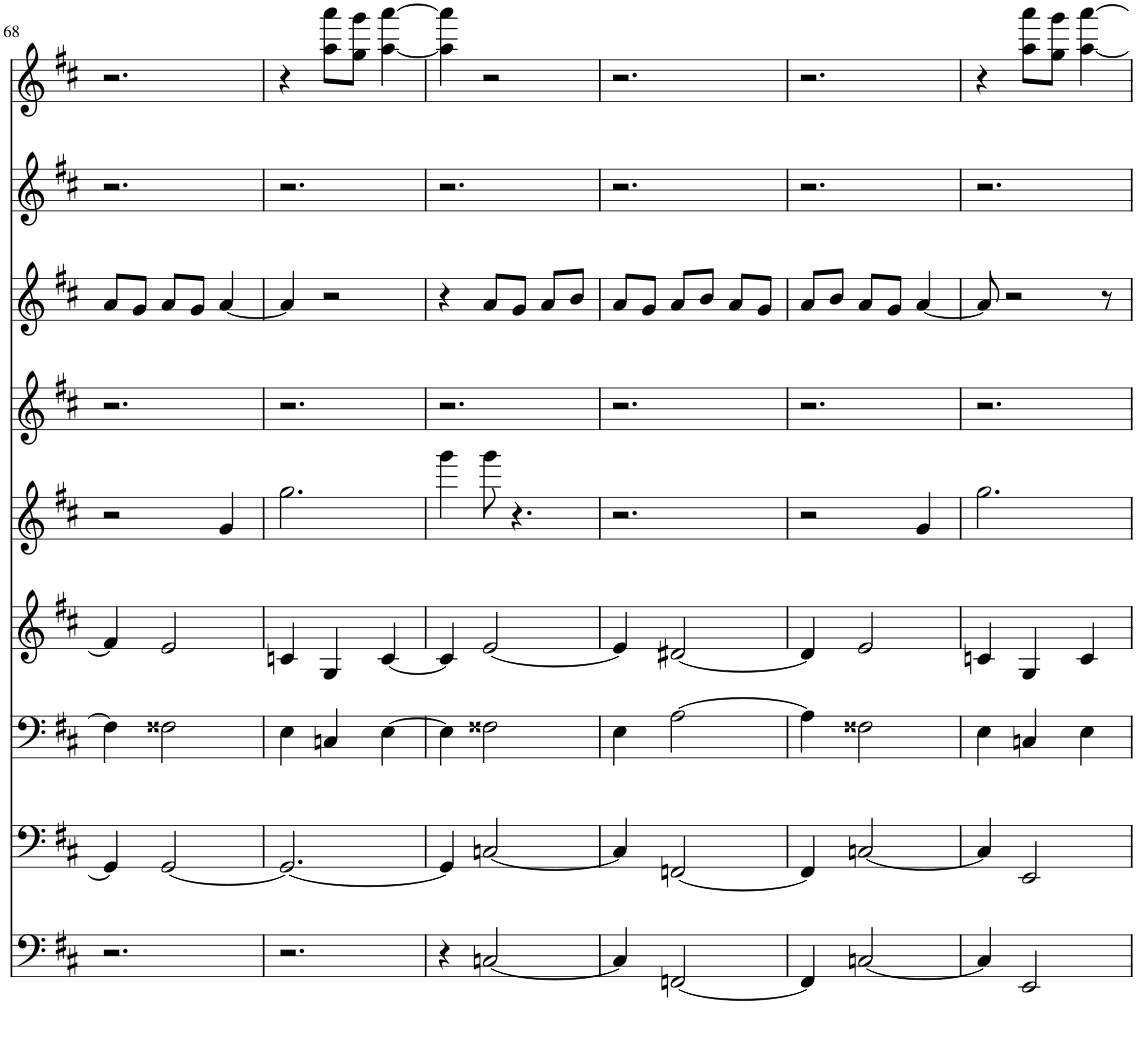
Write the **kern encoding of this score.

**kern	**kern	**kern	**kern	**kern	**kern	**kern	**kern	**kern
*part9	*part8	*part7	*part6	*part5	*part4	*part3	*part2	*part1
*staff9	*staff8	*staff7	*staff6	*staff5	*staff4	*staff3	*staff2	*staff1
*I"Double Bass	*I"Violoncello	*I"Viola	*I"Violine II	*I"Violin I	*I"Xylophone	*I"Trumpet	*I"French Horn	*I"Piccolo
*	*	*	*	*	*I'Xyl.	*I'Tpt	*I'Hn	*I'Picc
!!LO:PB:g=z
*clefF4	*clefF4	*clefF4	*clefG2	*clefG2	*clefG2	*clefG2	*clefG2	*clefG2
*	*	*	*	*	*	*Trd1c2	*Trd4c7	*Trd-7c-12
*k[f#c#]	*k[f#c#]	*k[f#c#]	*k[f#c#]	*k[f#c#]	*k[f#c#]	*k[f#c#]	*k[f#c#]	*k[f#c#]
*M3/4	*M3/4	*M3/4	*M3/4	*M3/4	*M3/4	*M3/4	*M3/4	*M3/4
=68	=68	=68	=68	=68	=68	=68	=68	=68
2.r	4GG/]	4F##\]	4f/]	2r	2.r	8a/L	2.r	2.r
.	.	.	.	.	.	8g/J	.	.
.	[2GG/	2F##X\	2e/	.	.	8a/L	.	.
.	.	.	.	.	.	8g/J	.	.
.	.	.	.	4g/	.	[4a/	.	.
=69	=69	=69	=69	=69	=69	=69	=69	=69
2.r	2.GG/_	4E\	4cn/	2.gg\	2.r	4a/]	2.r	4r
.	.	4Cn/	4G/	.	.	2r	.	8aa\ 8aaa\L
.	.	.	.	.	.	.	.	8gg\ 8ggg\J
.	.	[4E\	[4c/	.	.	.	.	[4aa\ [4aaa\
=70	=70	=70	=70	=70	=70	=70	=70	=70
4r	4GG/]	4E\]	4c/]	4ggg\	2.r	4r	2.r	4aa\] 4aaa\]
[2Cn/	[2Cn/	2F##X\	[2e/	8ggg\	.	8a/L	.	2r
.	.	.	.	4.r	.	8g/J	.	.
.	.	.	.	.	.	8a/L	.	.
.	.	.	.	.	.	8b/J	.	.
=71	=71	=71	=71	=71	=71	=71	=71	=71
4C/]	4C/]	4E\	4e/]	2.r	2.r	8a/L	2.r	2.r
.	.	.	.	.	.	8g/J	.	.
[2FFn/	[2FFn/	[2A\	[2d#X/	.	.	8a/L	.	.
.	.	.	.	.	.	8b/J	.	.
.	.	.	.	.	.	8a/L	.	.
.	.	.	.	.	.	8g/J	.	.
=72	=72	=72	=72	=72	=72	=72	=72	=72
4FF/]	4FF/]	4A\]	4d#/]	2r	2.r	8a/L	2.r	2.r
.	.	.	.	.	.	8b/J	.	.
[2Cn/	[2Cn/	2F##X\	2e/	.	.	8a/L	.	.
.	.	.	.	.	.	8g/J	.	.
.	.	.	.	4g/	.	[4a/	.	.
=73	=73	=73	=73	=73	=73	=73	=73	=73
4C/]	4C/]	4E\	4cn/	2.gg\	2.r	8a/]	2.r	4r
.	.	.	.	.	.	2r	.	.
2EE/	2EE/	4Cn/	4G/	.	.	.	.	8aa\ 8aaa\L
.	.	.	.	.	.	.	.	8gg\ 8ggg\J
.	.	4E\	4c/	.	.	.	.	[4aa\ [4aaa\
.	.	.	.	.	.	8r	.	.
=	=	=	=	=	=	=	=	=
*-	*-	*-	*-	*-	*-	*-	*-	*-
